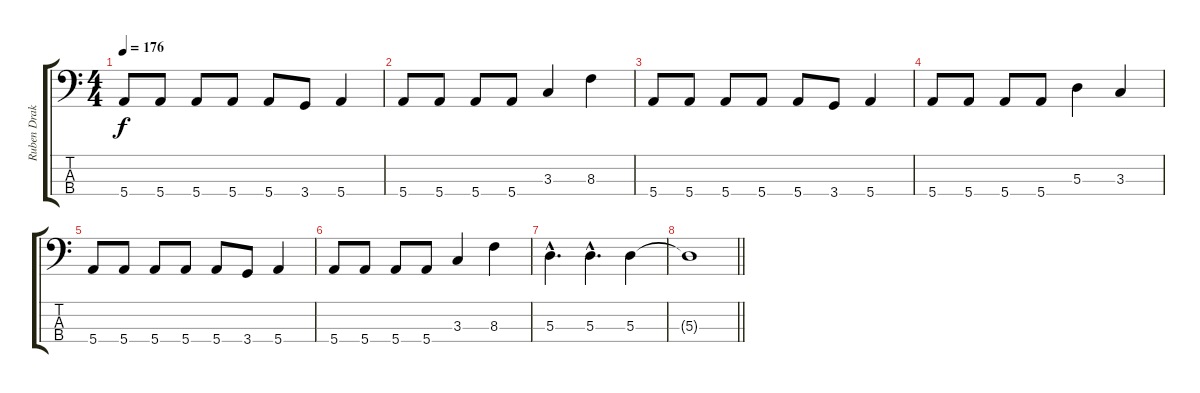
\track ("Ruben Drake" "Ruben Drak") {instrument electricbasspick}
\staff {score tabs}
\tuning (G2 D2 A1 E1) {hide}
\ts (4 4)
\tempo 176
\clef f4
\ks c
5.4.8{dy f} 5.4.8 5.4.8 5.4.8 5.4.8 3.4.8 5.4.4 |
5.4.8 5.4.8 5.4.8 5.4.8 3.3.4 8.3.4 |
5.4.8 5.4.8 5.4.8 5.4.8 5.4.8 3.4.8 5.4.4 |
5.4.8 5.4.8 5.4.8 5.4.8 5.3.4 3.3.4 |
5.4.8 5.4.8 5.4.8 5.4.8 5.4.8 3.4.8 5.4.4 |
5.4.8 5.4.8 5.4.8 5.4.8 3.3.4 8.3.4 |
5.3{hac}.4{d} 5.3{hac}.4{d} 5.3.4 |
\barLineRight lightlight
5.3{t}.1
